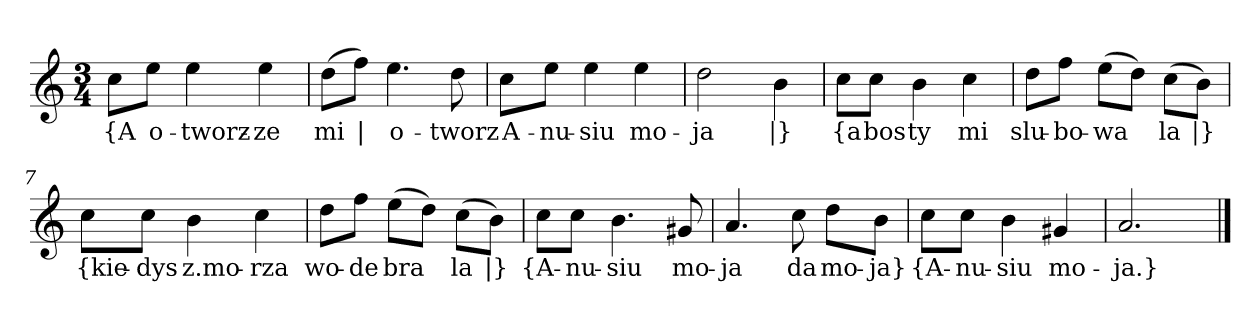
**kern	**text
*part1	*part1
*staff1	*staff1
*clefG2	*
*k[]	*
*a:	*
*M3/4	*
=	=
8cc\L	{A
8ee\J	o-
4ee	-tworz-
4ee	-ze
=2	=2
(8dd\L	mi
8ff\J)	|
4.ee	o-
8dd	-tworz
=3	=3
8cc\L	A-
8ee\J	-nu-
4ee	-siu
4ee	mo-
=4	=4
2dd	-ja
4b	|}
=5y	=5y
8cc\L	{a
8cc\J	bos
4b	ty
4cc	mi
=6	=6
8dd\L	slu-
8ff\J	-bo-
(8ee\L	-wa
8dd\J)	--
(8cc\L	-la
8b\J)	|}
=7y	=7y
8cc\L	{kie-
8cc\J	-dys
4b	z.mo-
4cc	-rza
=8	=8
8dd\L	wo-
8ff\J	-de
(8ee\L	bra
8dd\J)	--
(8cc\L	-la
8b\J)	|}
=9y	=9y
8cc\L	{A-
8cc\J	-nu-
4.b	-siu
8g#X	mo-
=10	=10
4.a	-ja
8cc	da
8dd\L	mo-
8b\J	-ja}
=11y	=11y
8cc\L	{A-
8cc\J	-nu-
4b	-siu
4g#X	mo-
=12	=12
2.a	-ja.}
==	==
*-	*-
